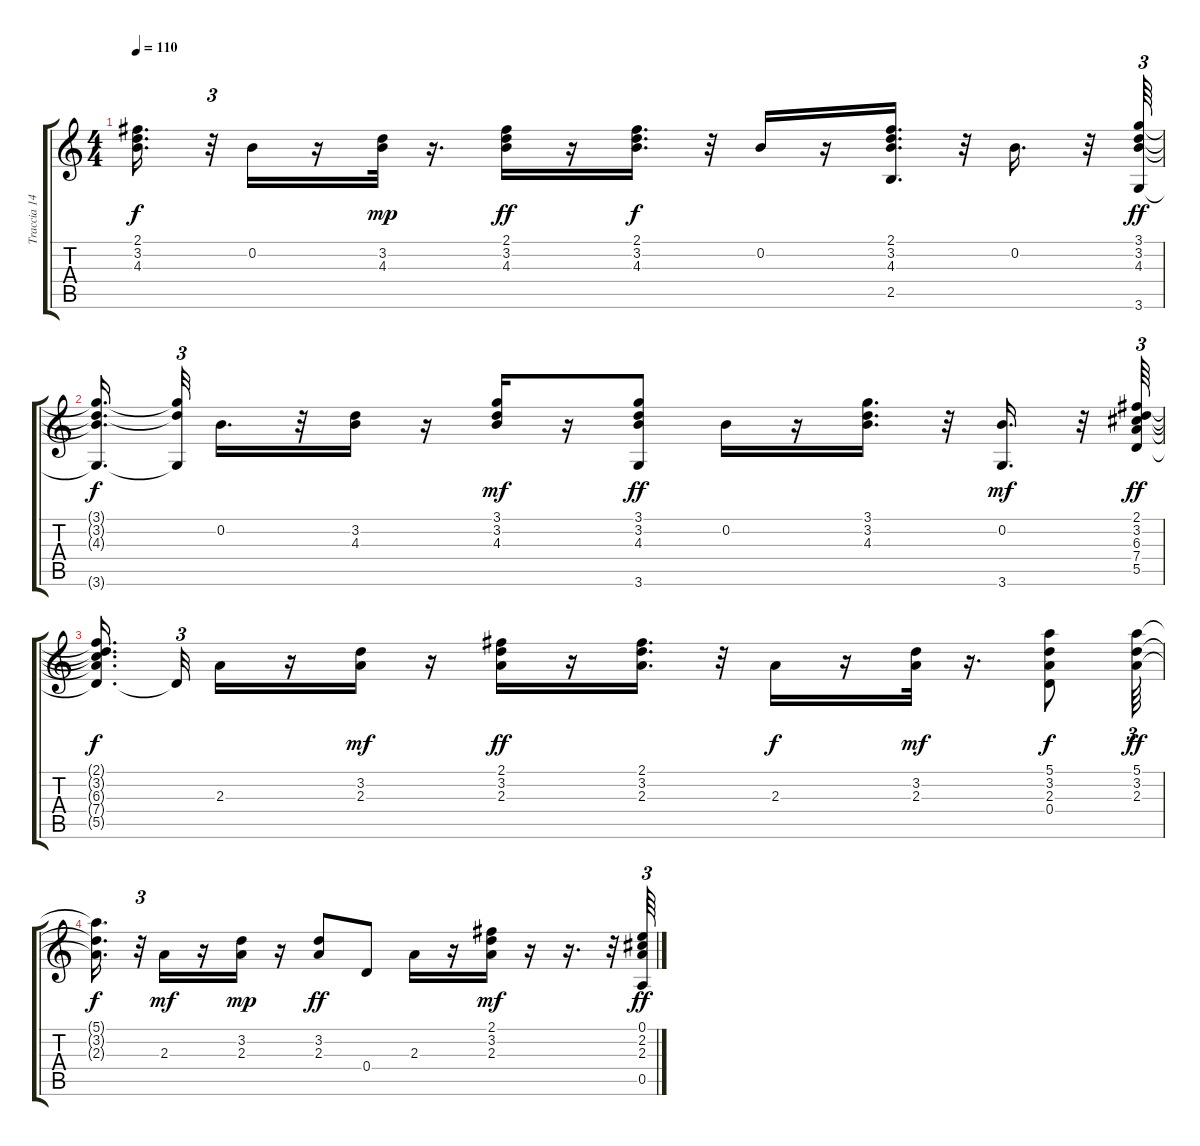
\track ("Traccia 14" "Traccia 14") {instrument acousticguitarsteel}
\staff {score tabs}
\tuning (E4 B3 G3 D3 A2 E2) {hide}
\ts (4 4)
\tempo 110
\clef g2
\ks c
(2.1{t} 3.2{t} 4.3{t}).16{d dy f} r.32{tu (3 2)} 0.2.16 r.16 (3.2 4.3).32{dy mp} r.16{d} (2.1 3.2 4.3).16{dy ff} r.16 (2.1 3.2 4.3).16{d dy f} r.32 0.2.16 r.16 (2.1 3.2 4.3 2.5).16{d} r.32 0.2.16{d} r.32 (3.1 3.2 4.3 3.6).64{tu (3 2) dy ff} |
(3.1{t} 3.2{t} 4.3{t} 3.6{t}).16{d dy f} (3.1{t} 3.2{t} 3.6{t}).32{tu (3 2)} 0.2.16{d} r.32 (3.2 4.3).16 r.16 (3.1 3.2 4.3).16{dy mf} r.16 (3.1 3.2 4.3 3.6).8{dy ff} 0.2.16 r.16 (3.1 3.2 4.3).16{d} r.32 (0.2 3.6).16{d dy mf} r.32 (2.1 3.2 6.3 7.4 5.5).64{tu (3 2) dy ff} |
(2.1{t} 3.2{t} 6.3{t} 7.4{t} 5.5{t}).16{d dy f} 5.5{t}.32{tu (3 2)} 2.3.16 r.16 (3.2 2.3).16{dy mf} r.16 (2.1 3.2 2.3).16{dy ff} r.16 (2.1 3.2 2.3).16{d} r.32 2.3.16{dy f} r.16 (3.2 2.3).32{dy mf} r.16{d} (5.1 3.2 2.3 0.4).8{dy f} (5.1 3.2 2.3).64{tu (3 2) dy ff} |
(5.1{t} 3.2{t} 2.3{t}).16{d dy f} r.32{tu (3 2)} 2.3.16{dy mf} r.16 (3.2 2.3).16{dy mp} r.16 (3.2 2.3).8{dy ff} 0.4.8 2.3.16 r.16 (2.1 3.2 2.3).16{dy mf} r.16 r.16{d} r.32 (0.1 2.2 2.3 0.5).64{tu (3 2) dy ff}
